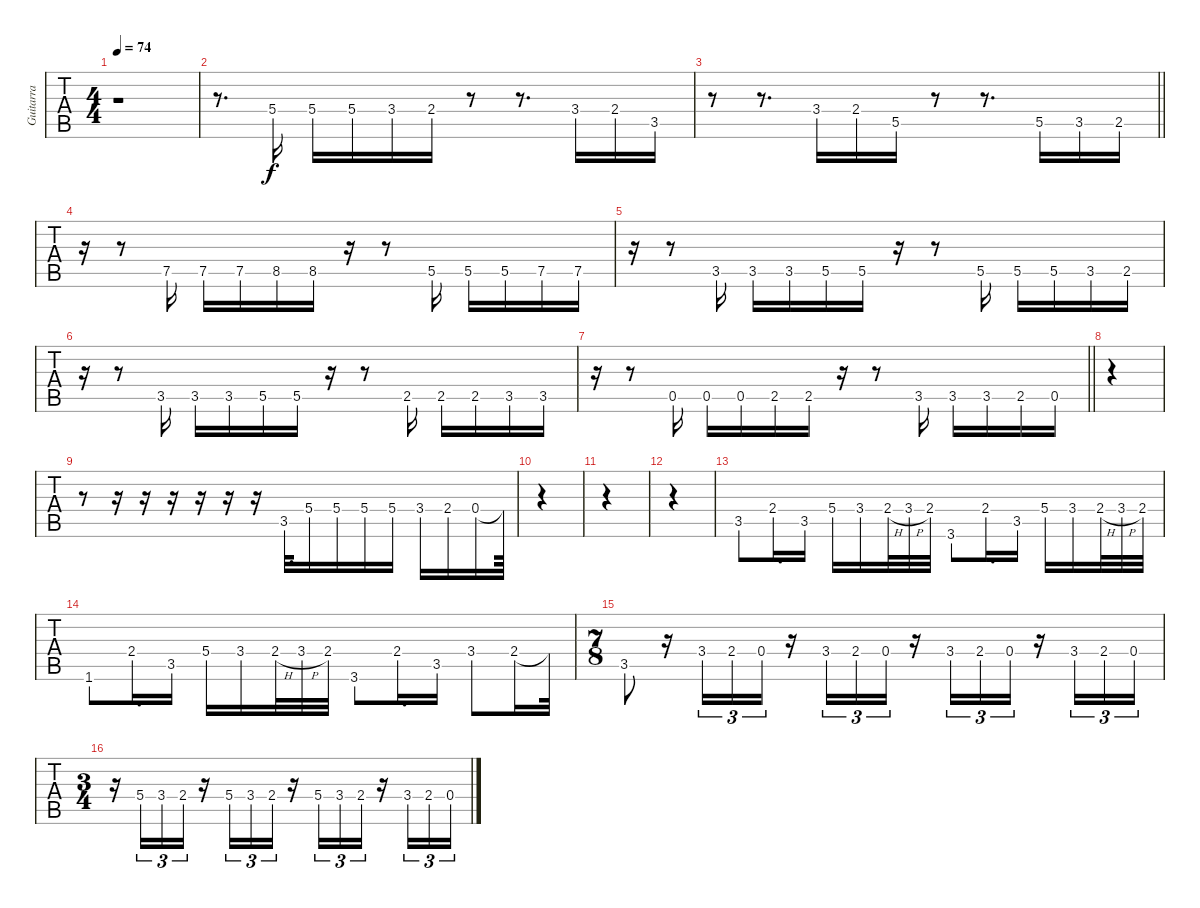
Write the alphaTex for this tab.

\track ("Guitarra" "Guitarra") {instrument overdrivenguitar}
\staff {tabs}
\tuning (E4 B3 G3 D3 A2 E2) {hide}
\ts (4 4)
\tempo 74
\clef g2
\ks c
r.1{dy f} |
r.8{d} 5.4.16 5.4.16 5.4.16 3.4.16 2.4.16 r.8 r.8{d} 3.4.16 2.4.16 3.5.16 |
\barLineRight lightlight
r.8 r.8{d} 3.4.16 2.4.16 5.5.16 r.8 r.8{d} 5.5.16 3.5.16 2.5.16 |
r.16 r.8 7.5.16 7.5.16 7.5.16 8.5.16 8.5.16 r.16 r.8 5.5.16 5.5.16 5.5.16 7.5.16 7.5.16 |
r.16 r.8 3.5.16 3.5.16 3.5.16 5.5.16 5.5.16 r.16 r.8 5.5.16 5.5.16 5.5.16 3.5.16 2.5.16 |
r.16 r.8 3.5.16 3.5.16 3.5.16 5.5.16 5.5.16 r.16 r.8 2.5.16 2.5.16 2.5.16 3.5.16 3.5.16 |
\barLineRight lightlight
r.16 r.8 0.5.16 0.5.16 0.5.16 2.5.16 2.5.16 r.16 r.8 3.5.16 3.5.16 3.5.16 2.5.16 0.5.16 |
|
r.8 r.16 r.16 r.16 r.16 r.16 r.16 3.5.32{d} 5.4.16 5.4.16 5.4.16 5.4.16 3.4.16 2.4.16 0.4.16 0.4{t}.64 |
|
|
|
3.5.8 2.4.16{d} 3.5.16 5.4.16 3.4.16 2.4{h}.32 3.4{h}.32 2.4.32 3.6.8 2.4.16{d} 3.5.16 5.4.16 3.4.16 2.4{h}.32 3.4{h}.32 2.4.32 |
1.6.8 2.4.16{d} 3.5.16 5.4.16 3.4.16 2.4{h}.32 3.4{h}.32 2.4.32 3.6.8 2.4.16{d} 3.5.16 3.4.8 2.4.16 2.4{t}.32 |
\ts (7 8)
3.5.8 r.16 3.4.16{tu (3 2)} 2.4.16{tu (3 2) beam merge} 0.4.16{tu (3 2)} r.16 3.4.16{tu (3 2)} 2.4.16{tu (3 2)} 0.4.16{tu (3 2)} r.16 3.4.16{tu (3 2)} 2.4.16{tu (3 2) beam merge} 0.4.16{tu (3 2)} r.16 3.4.16{tu (3 2)} 2.4.16{tu (3 2)} 0.4.16{tu (3 2)} |
\ts (3 4)
r.16 5.4.16{tu (3 2)} 3.4.16{tu (3 2)} 2.4.16{tu (3 2)} r.16 5.4.16{tu (3 2)} 3.4.16{tu (3 2)} 2.4.16{tu (3 2)} r.16 5.4.16{tu (3 2) beam Down} 3.4.16{tu (3 2) beam Down beam merge} 2.4.16{tu (3 2) beam Down} r.16 3.4.16{tu (3 2)} 2.4.16{tu (3 2)} 0.4.16{tu (3 2)}
